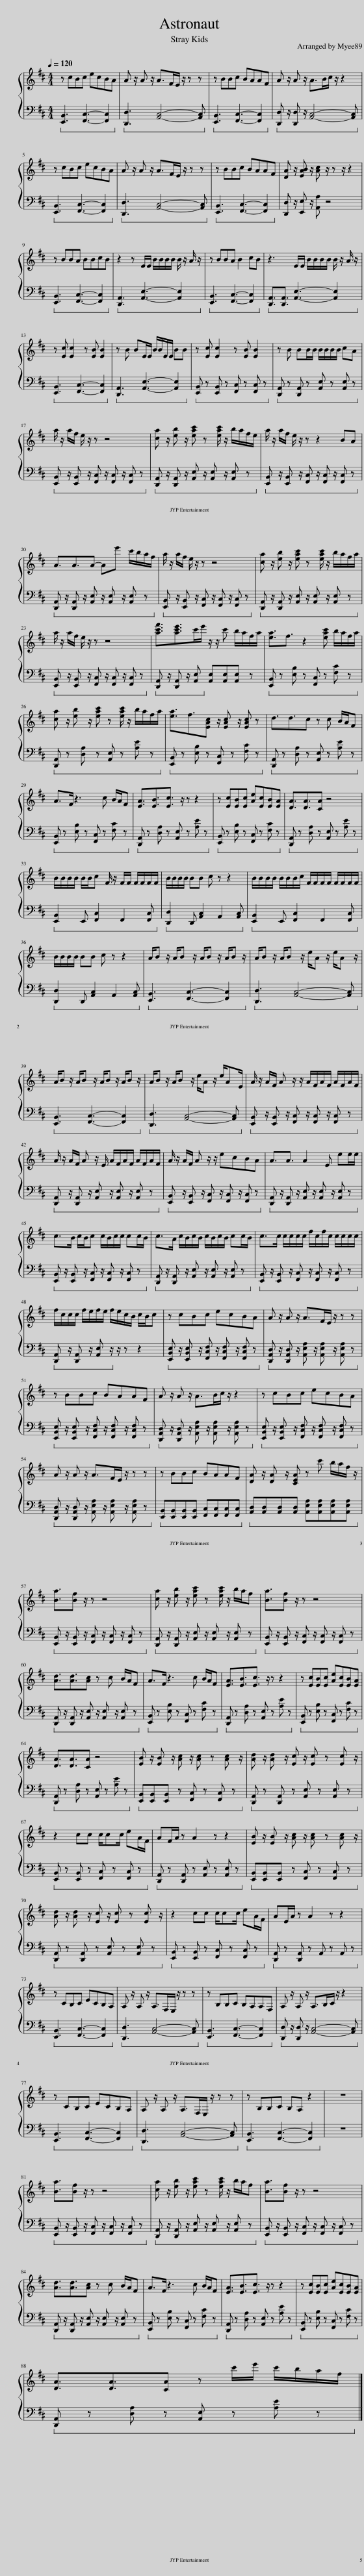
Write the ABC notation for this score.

X:1
%%score { 1 | 2 }
L:1/8
Q:1/4=120
M:4/4
I:linebreak $
K:D
V:1 treble
V:2 bass
V:1
 z cBc ecBA | A z/ A z/ A>FE/ z/ z z | z BBc BAAF | A z/ A z/ A>Bc/ z/ z2 |$ z cBc ecBA | %5
 A z/ A z/ A>FE/ z/ z z | z BBc BAAF | [DA] z/ [EAB] z/ [Ac] z/ z z/ z2 |$ z BBA BBcB | z2 z E/E/ B/B/B/B/ B/ z/ A/ z/ | %10
 z BBA B2 cB | z3 E/E/ B/B/B/B/ B/ z/ A/ z/ |$ z [Ec] [Ec]2 z [EB] [EB]2 | z B BE/E/ B/B/E/E/ BB | z [Ec] [Ec]2 z [EB] [EB]2 | %15
 z B BB/B/ B/B/B/B/ cA |$ a/ z/ a/f/ e/ z/ z z4 | [ca] z/ [eb] z/ [eac'] z [eac']/ z/ b/a/f/e/ | a/ z/ a/f/ e/ z/ z z2 BA |$ A3/2A3/2A- Ae' c'/b/a/f/ | %20
 a/ z/ a/f/ e/ z/ z z4 | [ca] z/ [eb] z/ [eac'] z [eac']/ z/ b/a/f/a/ |$ a/ z/ a/f/ e/ z/ z z4 | [ac'f']3/2[ac'e']>c'e'/ z/ z/ c' b/a/f/a/ | [ea]3/2f3/2 z2 [eac'] b/a/f/a/ |$ %25
 [ca] z/ [eb] z/ [eac'] z [eac']/ z/ b/a/f/a/ | [ea]3/2f3/2[EAc] z/ [EAc] z/ [EAc] z | d3/2d3/2c z c B/A/F |$ A>F z3 c B/A/F | [EA]3/2[EB]3/2[Ec]3/2 z/ z z2 | %30
 z [Ec][EB][Ec] [Ae][Ec][EB][EA] | [DA]3/2[DA]3/2[CA] z4 |$ B/B/B/B/ B/B/c F/ z/ F/F/ F/F/F/F/ | B/B/B/B/ BB c z z2 | B/B/B/B/ B/B/B/c/ F/F/F/F/ F/F/F/F/ |$ %35
 B/B/B/B/ BB c z z2 | A/B z/ A/B z/ A/B z/ A/B z/ | A/B z/ A/B z/ e/A z/ e/A z/ |$ A/B z/ A/B z/ A/B z/ A/B z/ | A/B z/ A/B z/ e/A z/ e/AE/ | %40
 A/ z/ A/F/ A z/ z/ A/F/A/F/ A/F/A/F/ |$ A/ z/ A/F/ A z/ E/ A/F/A/F/ A/F/A/F/ | A/ z/ A/F/ A z/ z/ ecBA | A3/2A3/2 A2 E ee/e/ |$ c>B c/B/c c/B/c/c/ cc/B/ | %45
 c>A c/B/c/B/ c/B/c/B/ cc/B/ | c>c c/c/c/c/ f/c/f/c/ c/c/c/c/ |$ f/c/c/c/ f/e/f/e/ f/e/c/B/ c/B/c | z cBc ecBA | A z/ A z/ A>FE/ z/ z z |$ %50
 z BBc BAAF | A z/ A z/ A>Bc/ z/ z2 | z cBc ecBA |$ A z/ A z/ A>FE/ z/ z z | z BBc BAAF | %55
 [DA] z/ [DA] z/ [CEA] z c' b/a/f/ z/ |$ [Ba]3/2[Bf] z/ z z4 | [ca] z/ [eb] z/ [eac'] z [eac']/ z/ b/a/f | [Ba]3/2[Bf] z/ z z4 |$ [Ad]3/2[Ad]3/2[Ac] z c B/A/F | %60
 A>F z3 c B/A/F | [EA]3/2[EB]3/2[Ec]3/2 z/ z z2 | z [Ec][EB][Ec] [Ae][Ec][EB][EA] |$ [DA]3/2[DA]3/2[CA] z4 | [EB] z/ [EB] z/ [Ac] z/ [Ac] z [Ac] z/ | %65
 [Ad] z/ [Ad] z/ [Ec] z/ [Ec] z [Ec] z/ |$ z2 cc c/cc/ eA/F/ | AF/A/ z A2 z z2 | [EB] z/ [EB] z/ [Ac] z/ [Ac] z [Ac] z/ |$ [Ad] z/ [Ad] z/ [Ec] z/ [Ec] z [Ec] z/ | %70
 z2 cc c/cc/ eA/F/ | AE/A/ z A2 z z2 |$ z CB,C ECB,A, | A, z/ A, z/ A,>F,E,/ z/ z z | z B,B,C B,A,A,F, | %75
 A, z/ A, z/ A,>B,C/ z/ z2 |$ z CB,C ECB,A, | A, z/ A, z/ A,>F,E,/ z/ z z | z B,B,C B,A, z2 | z8 |$ %80
 [Ba]3/2[Bf] z/ z z4 | [ca] z/ [eb] z/ [eac'] z [eac']/ z/ b/a/f | [Ba]3/2[Bf] z/ z z4 |$ [Ad]3/2[Ad]3/2[Ac] z c B/A/F | A>F z3 c B/A/F | %85
 [EA]3/2[EB]3/2[Ec]3/2 z/ z z2 | z [Ec][EB][Ec] [Ae][Ec][EB][EA] |$ [DA]3/2[DA]3/2[CA] z c'/e'/ c'/b/a/f/ |] %88
V:2
!ped! [E,,B,,]3 [F,,C,]3- [F,,C,]2!ped-up! |!ped! [D,,D,]3 [A,,C,]4- [A,,C,]!ped-up! |!ped! [E,,B,,]3 [F,,C,]3- [F,,C,]2!ped-up! |!ped! [D,,D,] z/ [D,,D,] z/ [A,,C,]4- [A,,C,]!ped-up! |$!ped! [E,,B,,]3 [F,,C,]3- [F,,C,]2!ped-up! | %5
!ped! [D,,D,]3 [A,,C,]4- [A,,C,]!ped-up! |!ped! [E,,B,,]3 [F,,C,]3- [F,,C,]2!ped-up! | [D,,D,] z/ [E,,E,] z/ [A,,A,] z4 |$!ped! [E,,B,,]3 [F,,C,]3- [F,,C,]2!ped-up! |!ped! [D,,A,,]3 [A,,E,]3- [A,,E,]2!ped-up! | %10
!ped! [E,,B,,]3 [F,,C,]3- [F,,C,]2!ped-up! |!ped! [D,,A,,]3/2[D,,A,,]3/2 [A,,E,]3- [A,,E,]2!ped-up! |$!ped! [E,,B,,]3 [F,,C,]3- [F,,C,]2!ped-up! |!ped! [D,,A,,]3 [A,,E,]3- [A,,E,]2!ped-up! |!ped! [E,,B,,] z [E,,B,,] z [F,,C,] z [F,,C,] z!ped-up! | %15
!ped! [D,,A,,] z [D,,A,,] z [A,,E,] z [A,,E,] z!ped-up! |$!ped! [E,,B,,] z/ [E,,B,,] z/ [F,,C,] z/ [F,,C,] z/ [F,,C,] z!ped-up! |!ped! [D,,A,,] z/ [D,,A,,] z/ [A,,E,] z/ [A,,E,] z/ [A,,E,] z!ped-up! |!ped! [E,,B,,] z/ [E,,B,,] z/ [F,,C,] z/ [F,,C,] z/ [F,,C,] z!ped-up! |$!ped! [D,,A,,] z/ [D,,A,,] z/ [A,,E,] z/ [A,,E,] z/ [A,,E,] z!ped-up! | %20
!ped! [E,,B,,] z/ [E,,B,,] z/ [F,,C,] z/ [F,,C,] z/ [F,,C,] z!ped-up! |!ped! [D,,A,,] z/ [D,,A,,] z/ [A,,E,] z/ [A,,E,] z/ [A,,E,] z!ped-up! |$!ped! [E,,B,,] z/ [E,,B,,] z/ [F,,C,] z/ [F,,C,] z/ [F,,C,] z!ped-up! |!ped! [D,,A,,] z/ [D,,A,,] z/ [A,,E,]!ped-up! [A,,E,][A,,E,][A,,E,] z |!ped! [E,,B,,] z [E,B,] z [F,,C,] z [F,C] z!ped-up! |$ %25
!ped! [D,,A,,] z [D,A,] z [A,,E,] z [A,E] z!ped-up! |!ped! [E,,B,,] z [E,B,] z [F,,C,] z [F,C] z!ped-up! |!ped! [D,,A,,] z [D,A,] z [A,,E,] z [A,E] z!ped-up! |$!ped! [E,,B,,] z [E,B,] z [F,,C,] z [F,C] z!ped-up! |!ped! [D,,A,,] z [D,A,] z [A,,E,] z [A,E] z!ped-up! | %30
!ped! [E,,B,,] z [E,B,] z [F,,C,] z [F,C] z!ped-up! |!ped! [D,,A,,] z [D,A,] z [A,,E,] z [A,E] z!ped-up! |$!ped! [E,,B,,]2 E,, [F,,C,]2 F,,2 [F,,C,]!ped-up! |!ped! [D,,D,]2 D,, [A,,C,]2 A,,2 [A,,C,]!ped-up! |!ped! [E,,B,,]2 E,, [F,,C,]2 F,,2 [F,,C,]!ped-up! |$ %35
!ped! [D,,D,]2 D,, [A,,C,]2 A,,2 [A,,C,]!ped-up! |!ped! [E,,B,,]3 [F,,C,]3- [F,,C,]2!ped-up! |!ped! [D,,D,]3 [A,,C,]4- [A,,C,]!ped-up! |$!ped! [E,,B,,]3 [F,,C,]3- [F,,C,]2!ped-up! |!ped! [D,,D,]3 [A,,C,]4- [A,,C,]!ped-up! | %40
!ped! [E,,B,,] z/ [E,,B,,] z/ [F,,C,] z/ [F,,C,] z/ [F,,C,] z!ped-up! |$!ped! [D,,A,,] z/ [D,,A,,] z/ [A,,E,] z/ [A,,E,] z/ [A,,E,] z!ped-up! |!ped! [E,,B,,] z/ [E,,B,,] z/ [F,,C,] z/ [F,,C,] z/ [F,,C,] z!ped-up! |!ped! [D,,A,,] z/ [D,,A,,] z/ [A,,E,] z/ [A,,E,] z/ [A,,E,] z!ped-up! |$!ped! [E,,B,,] z/ [E,,B,,] z/ [F,,C,] z/ [F,,C,] z/ [F,,C,] z!ped-up! | %45
!ped! [D,,A,,] z/ [D,,A,,] z/ [A,,E,] z/ [A,,E,] z/ [A,,E,] z!ped-up! |!ped! [E,,B,,] z/ [E,,B,,] z/ [F,,C,] z/ [F,,C,] z/ [F,,C,] z!ped-up! |$!ped! [D,,A,,] z/ [D,,A,,] z/ [A,,E,] z/!ped-up! z/ z z2 |!ped! [E,,B,,E,] z/ [E,,B,,E,] z/ [F,,C,F,] z/ [F,,C,F,] z/ [F,,C,F,] z!ped-up! |!ped! [D,,A,,D,] z/ [D,,A,,D,] z/ [A,,E,A,] z/ [A,,E,A,] z/ [A,,E,A,] z!ped-up! |$ %50
!ped! [E,,B,,E,] z/ [E,,B,,E,] z/ [F,,C,F,] z/ [F,,C,F,] z/ [F,,C,F,] z!ped-up! |!ped! [D,,A,,D,] z/ [D,,A,,D,] z/ [A,,E,A,] z/ [A,,E,A,] z/ [A,,E,A,] z!ped-up! |!ped! [E,,B,,E,] z/ [E,,B,,E,] z/ [F,,C,F,] z/ [F,,C,F,] z/ [F,,C,F,] z!ped-up! |$!ped! [D,,A,,D,] z/ [D,,A,,D,] z/ [A,,E,A,] z/ [A,,E,A,] z/ [A,,E,A,] z!ped-up! |!ped! [E,,B,,][E,,B,,][E,,B,,][E,,B,,] [F,,C,][F,,C,][F,,C,][F,,C,]!ped-up! | %55
!ped! [A,,D,][A,,D,][A,,D,][A,,D,] [A,,E,A,][A,,E,A,][A,,E,A,][A,,E,A,]!ped-up! |$!ped! [E,,B,,] z/ [E,,B,,] z/ [F,,C,] z/ [F,,C,] z/ [F,,C,] z!ped-up! |!ped! [D,,A,,] z/ [D,,A,,] z/ [A,,E,] z/ [A,,E,] z/ [A,,E,] z!ped-up! |!ped! [E,,B,,] z/ [E,,B,,] z/ [F,,C,] z/ [F,,C,] z/ [F,,C,] z!ped-up! |$!ped! [D,,A,,] z/ [D,,A,,] z/ [A,,E,] z/ [A,,E,] z/ [A,,E,] z!ped-up! | %60
!ped! [E,,B,,] z [E,B,] z [F,,C,] z [F,C] z!ped-up! |!ped! [D,,A,,] z [D,A,] z [A,,E,] z [A,E] z!ped-up! |!ped! [E,,B,,] z [E,B,] z [F,,C,] z [F,C] z!ped-up! |$!ped! [D,,A,,] z [D,A,] z [A,,E,] z [A,E] z!ped-up! |!ped! [E,,B,,][E,,B,,][E,,B,,] z [F,,C,] z [F,,C,] z!ped-up! | %65
!ped! [D,,A,,] z [D,,A,,] z [A,,E,] z [A,,E,] z!ped-up! |$!ped! [E,,B,,] z [E,,B,,] z [F,,C,] z [F,,C,] z!ped-up! |!ped! [D,,A,,] z [D,,A,,] z [A,,E,] z [A,,E,] z!ped-up! |!ped! [E,,B,,][E,,B,,][E,,B,,] z [F,,C,] z [F,,C,] z!ped-up! |$!ped! [D,,A,,] z [D,,A,,] z [A,,E,] z [A,,E,] z!ped-up! | %70
!ped! [E,,B,,] z [E,,B,,] z [F,,C,] z [F,,C,] z!ped-up! |!ped! [D,,A,,] z [D,,A,,] z A,, z A,, z!ped-up! |$!ped! [E,,B,,]3 [F,,C,]3- [F,,C,]2!ped-up! |!ped! [D,,D,]3 [A,,C,]4- [A,,C,]!ped-up! |!ped! [E,,B,,]3 [F,,C,]3- [F,,C,]2!ped-up! | %75
!ped! [D,,D,] z/ [D,,D,] z/ [A,,C,]4- [A,,C,]!ped-up! |$!ped! [E,,B,,]3 [F,,C,]3- [F,,C,]2!ped-up! |!ped! [D,,D,]3 [A,,C,]4- [A,,C,]!ped-up! |!ped! [E,,B,,]3 [F,,C,]3- [F,,C,]2!ped-up! | z8 |$ %80
!ped! [E,,B,,] z/ [E,,B,,] z/ [F,,C,] z/ [F,,C,] z/ [F,,C,] z!ped-up! |!ped! [D,,A,,] z/ [D,,A,,] z/ [A,,E,] z/ [A,,E,] z/ [A,,E,] z!ped-up! |!ped! [E,,B,,] z/ [E,,B,,] z/ [F,,C,] z/ [F,,C,] z/ [F,,C,] z!ped-up! |$!ped! [D,,A,,] z/ [D,,A,,] z/ [A,,E,] z/ [A,,E,] z/ [A,,E,] z!ped-up! |!ped! [E,,B,,] z [E,B,] z [F,,C,] z [F,C] z!ped-up! | %85
!ped! [D,,A,,] z [D,A,] z [A,,E,] z [A,E] z!ped-up! |!ped! [E,,B,,] z [E,B,] z [F,,C,] z [F,C] z!ped-up! |$!ped! [D,,A,,] z [D,A,] z [A,,E,] z [A,E] z!ped-up! |] %88
